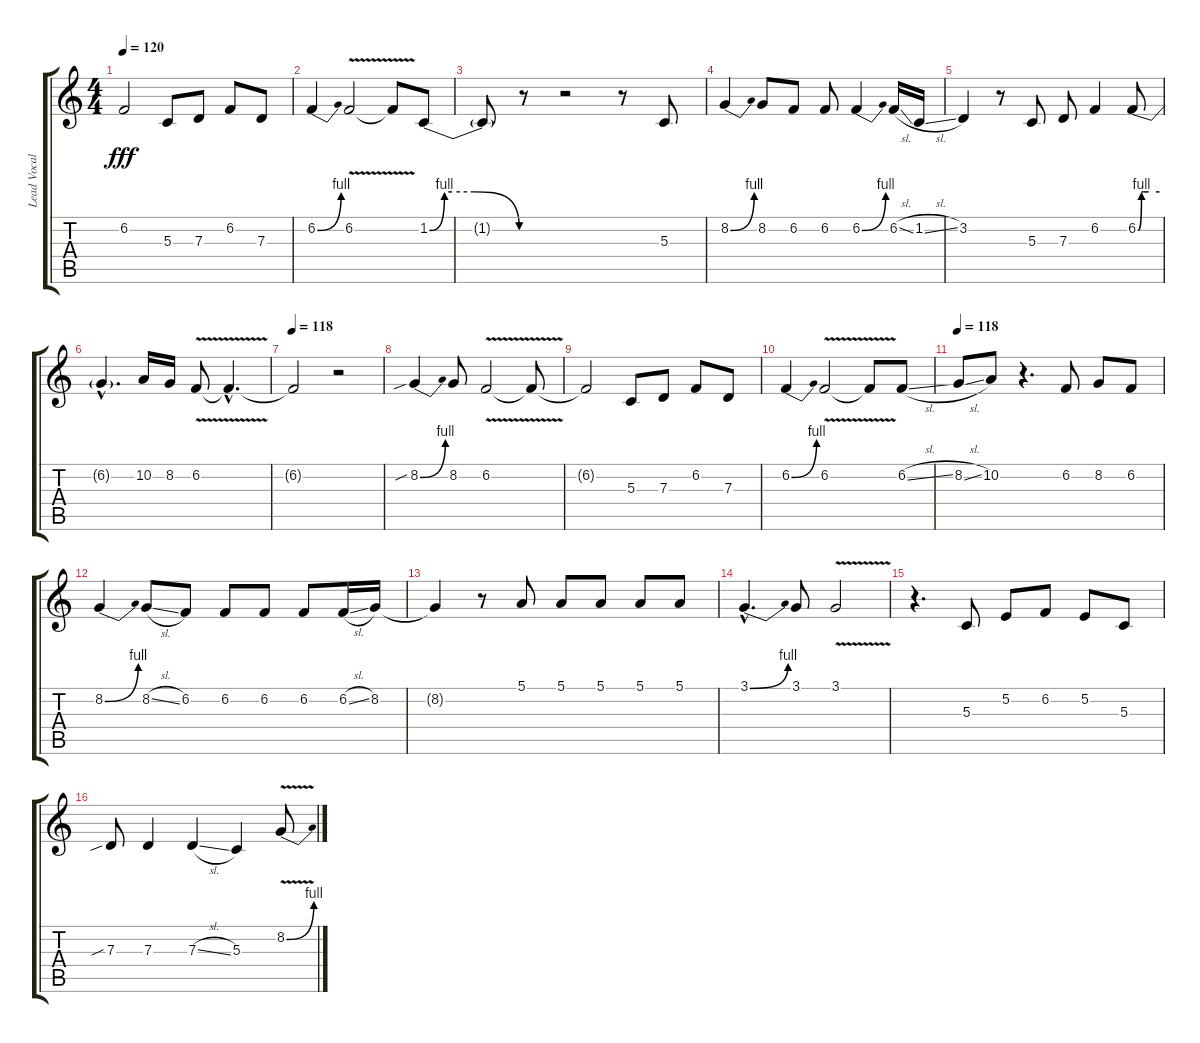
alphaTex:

\track ("Lead Vocal" "Lead Vocal") {instrument tenorsax}
\staff {score tabs}
\tuning (E4 B3 G3 D3 A2 E2) {hide}
\ts (4 4)
\tempo 120
\clef g2
\ks c
6.2{t}.2{dy fff} 5.3.8 7.3.8 6.2.8 7.3.8 |
6.2{be (bend 0 0 60 4)}.4 6.2{v}.2 6.2{t}.8 1.2{be (custom 0 0 10 4 15 4 30 4 60 0)}.8 |
1.2{t}.8 r.8 r.2 r.8 5.3.8 |
8.2{be (bend 0 0 60 4)}.4 8.2.8 6.2.8 6.2.8 6.2{be (bend 0 0 60 4)}.4 6.2{sl}.16 1.2{sl}.16 |
3.2.4 r.8 5.3.8 7.3.8 6.2.4 6.2{be (custom 0 0 10 4 15 4 30 4 60 4)}.8 |
6.2{hac t}.4{d} 10.2.16 8.2.16 6.2{v}.8 6.2{hac t}.4{d} |
\tempo 118
6.2{t}.2 r.2 |
8.2{be (bend 0 0 60 4) sib}.4 8.2.8 6.2{v}.2 6.2{t}.8 |
6.2{t}.2 5.3.8 7.3.8 6.2.8 7.3.8 |
6.2{be (bend 0 0 60 4)}.4 6.2{v}.2 6.2{t}.8 6.2{sl}.8 |
\tempo 118
8.2{sl}.8 10.2.8 r.4{d} 6.2.8 8.2.8 6.2.8 |
8.2{be (bend 0 0 60 4)}.4 8.2{sl}.8 6.2.8 6.2.8 6.2.8 6.2.8 6.2{sl}.16 8.2.16 |
8.2{t}.4 r.8 5.1.8 5.1.8 5.1.8 5.1.8 5.1.8 |
3.1{be (bend 0 0 60 4) hac}.4{d} 3.1.8 3.1{v}.2 |
r.4{d} 5.3.8 5.2.8 6.2.8 5.2.8 5.3.8 |
7.3{sib}.8 7.3.4 7.3{sl}.4 5.3.4 8.2{be (bend 0 0 60 4) v}.8
